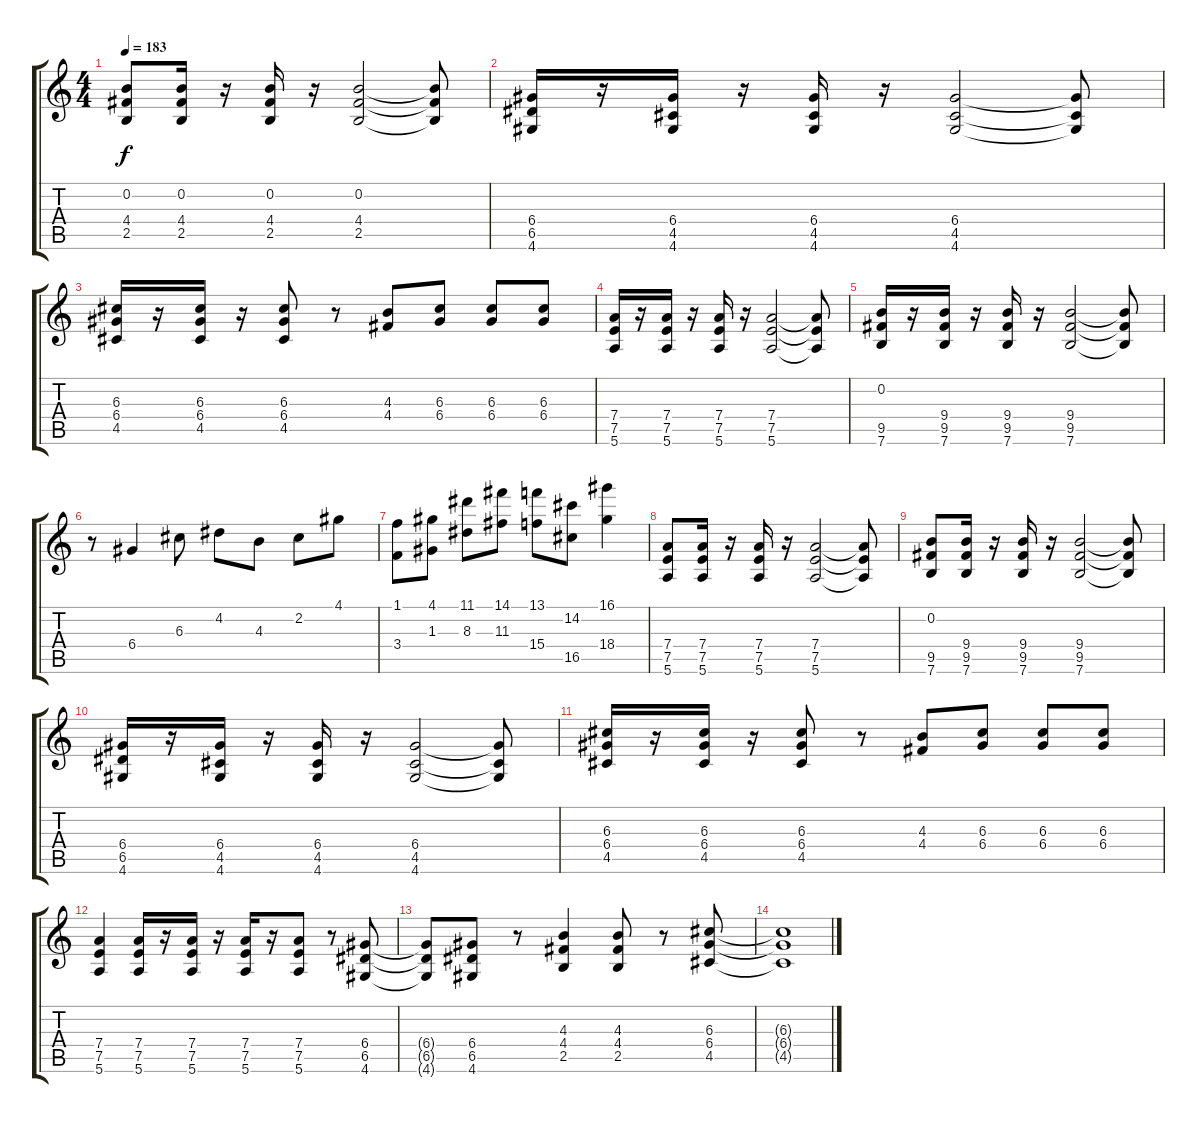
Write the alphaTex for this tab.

\track "" {instrument overdrivenguitar}
\staff {score tabs}
\tuning (E4 B3 G3 D3 A2 E2) {hide}
\ts (4 4)
\tempo 183
\clef g2
\ks c
(0.2 4.4 2.5).8{dy f} (0.2 4.4 2.5).16 r.16 (0.2 4.4 2.5).16 r.16 (0.2 4.4 2.5).2 (0.2{t} 4.4{t} 2.5{t}).8 |
(6.4 6.5 4.6).16 r.16 (6.4 4.5 4.6).16 r.16 (6.4 4.5 4.6).16 r.16 (6.4 4.5 4.6).2 (6.4{t} 4.5{t} 4.6{t}).8 |
(6.3 6.4 4.5).16 r.16 (6.3 6.4 4.5).16 r.16 (6.3 6.4 4.5).8 r.8 (4.3 4.4).8 (6.3 6.4).8 (6.3 6.4).8 (6.3 6.4).8 |
(7.4 7.5 5.6).16 r.16 (7.4 7.5 5.6).16 r.16 (7.4 7.5 5.6).16 r.16 (7.4 7.5 5.6).2 (7.4{t} 7.5{t} 5.6{t}).8 |
(0.2 9.5 7.6).16 r.16 (9.4 9.5 7.6).16 r.16 (9.4 9.5 7.6).16 r.16 (9.4 9.5 7.6).2 (9.4{t} 9.5{t} 7.6{t}).8 |
r.8 6.4.4 6.3.8 4.2.8 4.3.8 2.2.8 4.1.8 |
(1.1 3.4).8 (4.1 1.3).8 (11.1 8.3).8 (14.1 11.3).8 (13.1 15.4).8 (14.2 16.5).8 (16.1 18.4).4 |
(7.4 7.5 5.6).8 (7.4 7.5 5.6).16 r.16 (7.4 7.5 5.6).16 r.16 (7.4 7.5 5.6).2 (7.4{t} 7.5{t} 5.6{t}).8 |
(0.2 9.5 7.6).8 (9.4 9.5 7.6).16 r.16 (9.4 9.5 7.6).16 r.16 (9.4 9.5 7.6).2 (9.4{t} 9.5{t} 7.6{t}).8 |
(6.4 6.5 4.6).16 r.16 (6.4 4.5 4.6).16 r.16 (6.4 4.5 4.6).16 r.16 (6.4 4.5 4.6).2 (6.4{t} 4.5{t} 4.6{t}).8 |
(6.3 6.4 4.5).16 r.16 (6.3 6.4 4.5).16 r.16 (6.3 6.4 4.5).8 r.8 (4.3 4.4).8 (6.3 6.4).8 (6.3 6.4).8 (6.3 6.4).8 |
(7.4 7.5 5.6).4 (7.4 7.5 5.6).16 r.16 (7.4 7.5 5.6).16 r.16 (7.4 7.5 5.6).16 r.16 (7.4 7.5 5.6).8 r.8 (6.4 6.5 4.6).8 |
(6.4{t} 6.5{t} 4.6{t}).8 (6.4 6.5 4.6).8 r.8 (4.3 4.4 2.5).4 (4.3 4.4 2.5).8 r.8 (6.3 6.4 4.5).8 |
(6.3{t} 6.4{t} 4.5{t}).1
